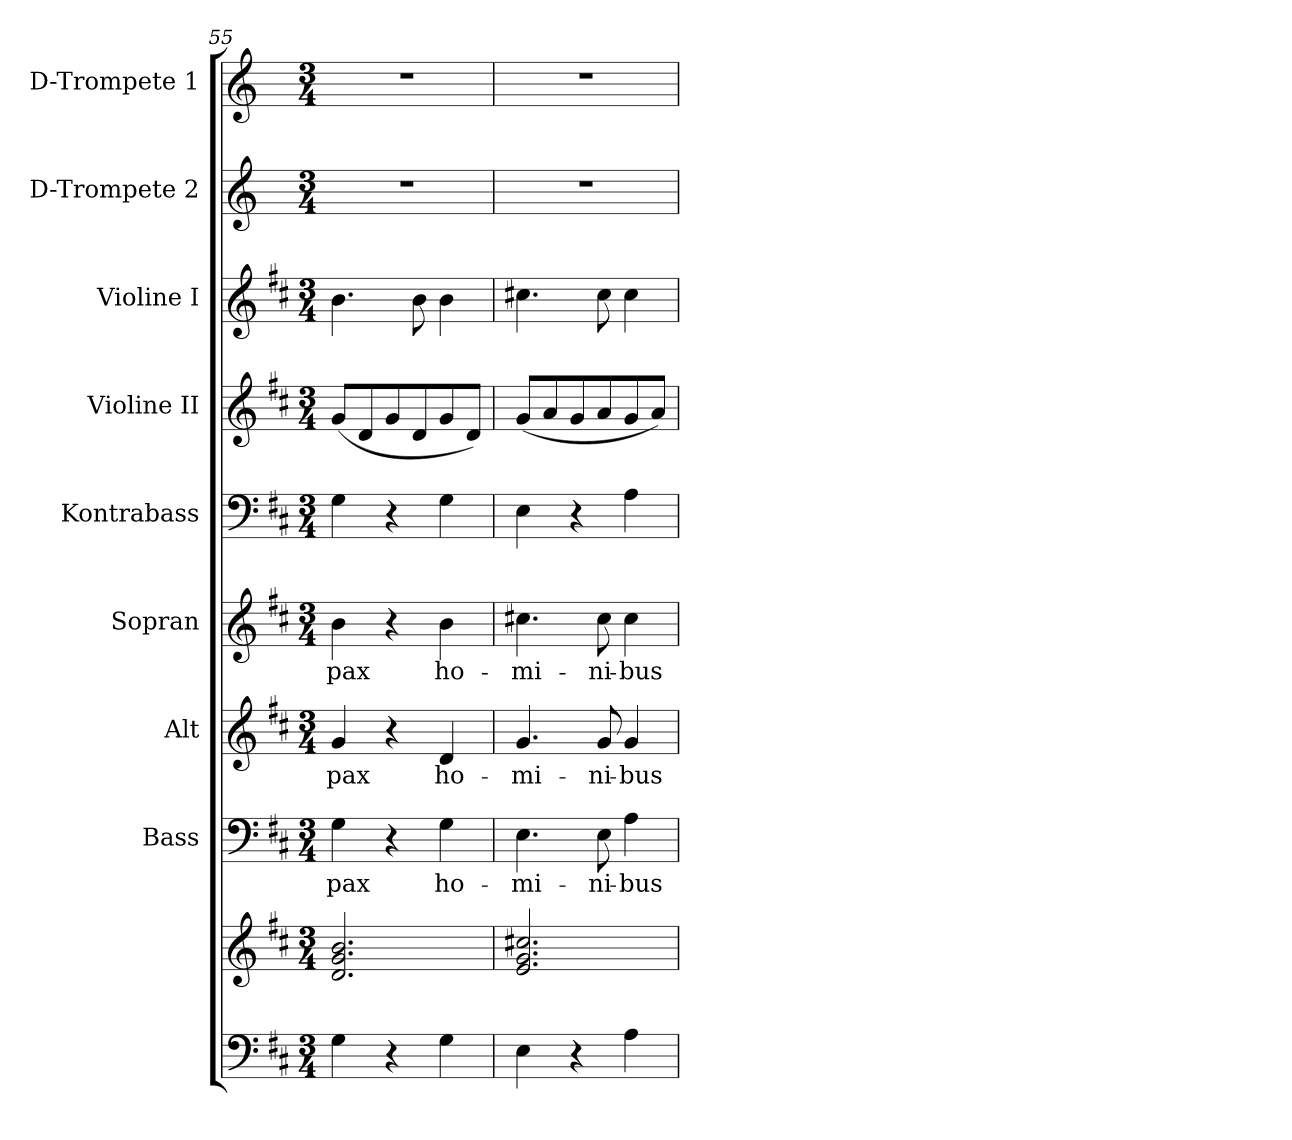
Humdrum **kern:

**kern	**kern	**kern	**text	**kern	**text	**kern	**text	**kern	**kern	**kern	**kern	**kern
*part9	*part9	*part8	*part8	*part7	*part7	*part6	*part6	*part5	*part4	*part3	*part2	*part1
*staff10	*staff9	*staff8	*staff8	*staff7	*staff7	*staff6	*staff6	*staff5	*staff4	*staff3	*staff2	*staff1
*	*	*I"Bass	*	*I"Alt	*	*I"Sopran	*	*I"Kontrabass	*I"Violine II	*I"Violine I	*I"D-Trompete 2	*I"D-Trompete 1
*	*	*I'B.	*	*I'A.	*	*I'S.	*	*I'Kb.	*I'Vl. II	*I'Vl. I	*I'D Trp. 2	*I'D Trp. 1
*clefF4	*clefG2	*clefF4	*	*clefG2	*	*clefG2	*	*clefF4	*clefG2	*clefG2	*clefG2	*clefG2
*	*	*	*	*	*	*	*	*ITrd7c12	*	*	*ITrd-1c-2	*ITrd-1c-2
*k[f#c#]	*k[f#c#]	*k[f#c#]	*	*k[f#c#]	*	*k[f#c#]	*	*k[f#c#]	*k[f#c#]	*k[f#c#]	*k[f#c#]	*k[f#c#]
*D:	*D:	*D:	*	*D:	*	*D:	*	*D:	*D:	*D:	*D:	*D:
*M3/4	*M3/4	*M3/4	*	*M3/4	*	*M3/4	*	*M3/4	*M3/4	*M3/4	*M3/4	*M3/4
=55	=55	=55	=55	=55	=55	=55	=55	=55	=55	=55	=55	=55
!	!	!	!LO:LY:b	!	!LO:LY:b	!	!LO:LY:b	!	!	!	!	!
4G\	2.d/ 2.g/ 2.b/	4G\	pax	4g/	pax	4b\	pax	4GG\	(<8g/L	4.b\	2.r	2.r
.	.	.	.	.	.	.	.	.	8d/	.	.	.
4r	.	4r	.	4r	.	4r	.	4r	8g/	.	.	.
.	.	.	.	.	.	.	.	.	8d/	8b\	.	.
!	!	!	!LO:LY:b	!	!LO:LY:b	!	!LO:LY:b	!	!	!	!	!
4G\	.	4G\	ho-	4d/	ho-	4b\	ho-	4GG\	8g/	4b\	.	.
.	.	.	.	.	.	.	.	.	8d/J)	.	.	.
=56	=56	=56	=56	=56	=56	=56	=56	=56	=56	=56	=56	=56
!	!	!	!LO:LY:b	!	!LO:LY:b	!	!LO:LY:b	!	!	!	!	!
4E\	2.e/ 2.g/ 2.cc#X/	4.E\	-mi-	4.g/	-mi-	4.cc#X\	-mi-	4EE\	(<8g/L	4.cc#X\	2.r	2.r
.	.	.	.	.	.	.	.	.	8a/	.	.	.
4r	.	.	.	.	.	.	.	4r	8g/	.	.	.
!	!	!	!LO:LY:b	!	!LO:LY:b	!	!LO:LY:b	!	!	!	!	!
.	.	8E\	-ni-	8g/	-ni-	8cc#\	-ni-	.	8a/	8cc#\	.	.
!	!	!	!LO:LY:b	!	!LO:LY:b	!	!LO:LY:b	!	!	!	!	!
4A\	.	4A\	-bus	4g/	-bus	4cc#\	-bus	4AA\	8g/	4cc#\	.	.
.	.	.	.	.	.	.	.	.	8a/J)	.	.	.
=	=	=	=	=	=	=	=	=	=	=	=	=
*-	*-	*-	*-	*-	*-	*-	*-	*-	*-	*-	*-	*-
